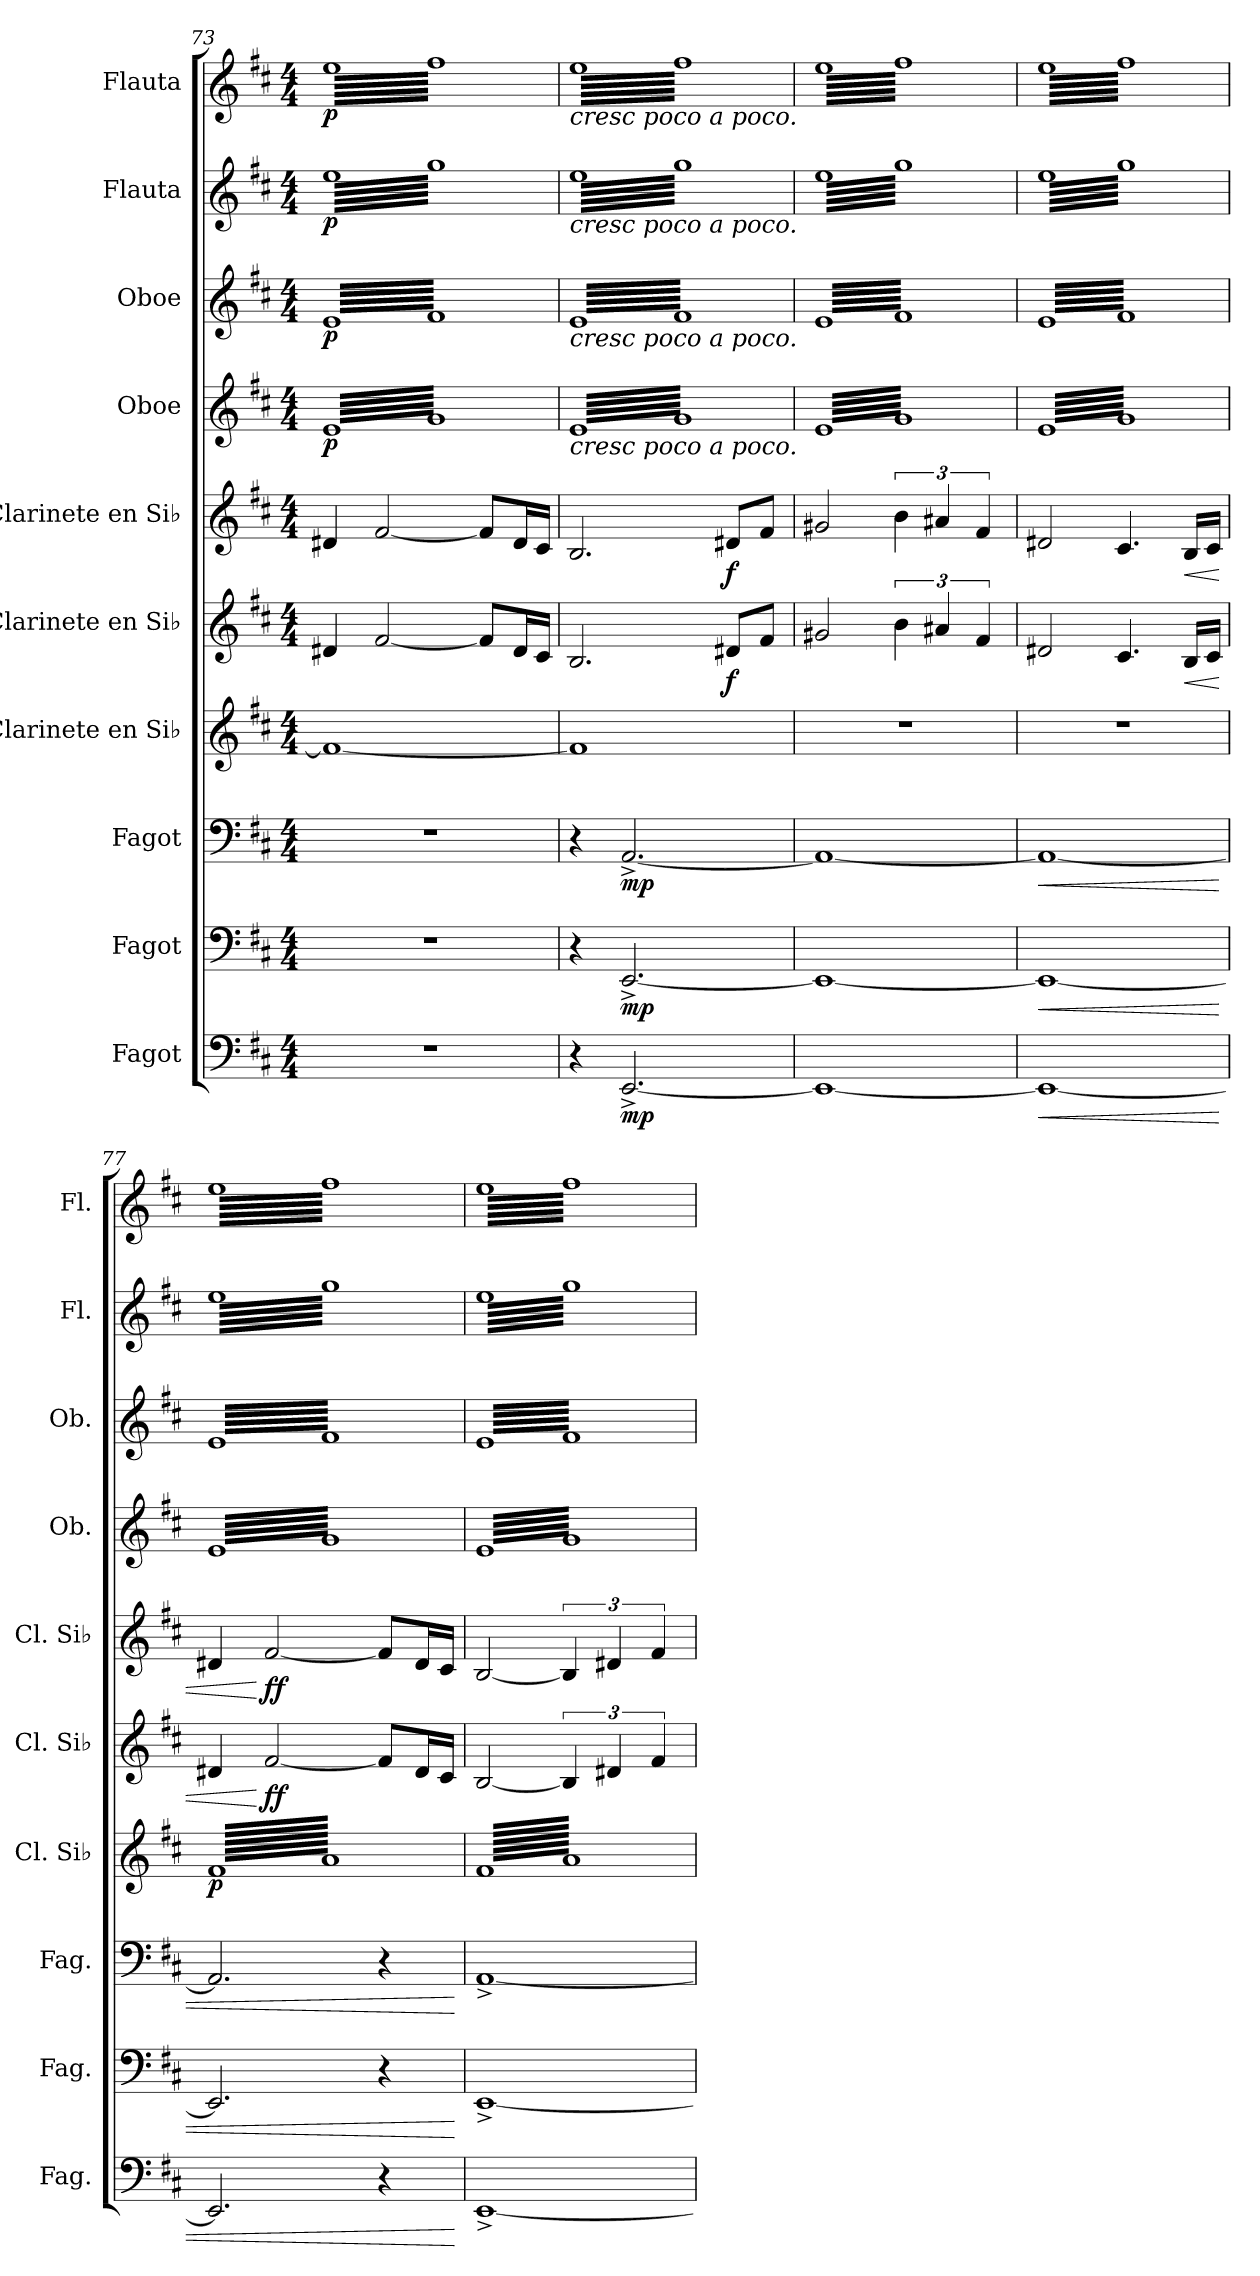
**kern	**dynam	**kern	**dynam	**kern	**dynam	**kern	**dynam	**kern	**dynam	**kern	**dynam	**kern	**dynam	**kern	**dynam	**kern	**dynam	**kern	**dynam
*part10	*part10	*part9	*part9	*part8	*part8	*part7	*part7	*part6	*part6	*part5	*part5	*part4	*part4	*part3	*part3	*part2	*part2	*part1	*part1
*staff10	*staff10	*staff9	*staff9	*staff8	*staff8	*staff7	*staff7	*staff6	*staff6	*staff5	*staff5	*staff4	*staff4	*staff3	*staff3	*staff2	*staff2	*staff1	*staff1
*I"Fagot	*	*I"Fagot	*	*I"Fagot	*	*I"Clarinete en Si♭	*	*I"Clarinete en Si♭	*	*I"Clarinete en Si♭	*	*I"Oboe	*	*I"Oboe	*	*I"Flauta	*	*I"Flauta	*
*I'Fag.	*	*I'Fag.	*	*I'Fag.	*	*I'Cl. Si♭	*	*I'Cl. Si♭	*	*I'Cl. Si♭	*	*I'Ob.	*	*I'Ob.	*	*I'Fl.	*	*I'Fl.	*
*clefF4	*	*clefF4	*	*clefF4	*	*clefG2	*	*clefG2	*	*clefG2	*	*clefG2	*	*clefG2	*	*clefG2	*	*clefG2	*
*	*	*	*	*	*	*ITrd1c2	*	*ITrd1c2	*	*ITrd1c2	*	*	*	*	*	*	*	*	*
*k[f#c#]	*	*k[f#c#]	*	*k[f#c#]	*	*k[]	*	*k[]	*	*k[]	*	*k[f#c#]	*	*k[f#c#]	*	*k[f#c#]	*	*k[f#c#]	*
*M4/4	*	*M4/4	*	*M4/4	*	*M4/4	*	*M4/4	*	*M4/4	*	*M4/4	*	*M4/4	*	*M4/4	*	*M4/4	*
=73	=73	=73	=73	=73	=73	=73	=73	=73	=73	=73	=73	=73	=73	=73	=73	=73	=73	=73	=73
!	!	!	!	!	!	!	!	!	!	!	!	!	!LO:DY:b	!	!LO:DY:b	!	!LO:DY:b	!	!LO:DY:b
*	*	*	*	*	*	*	*	*	*	*	*	*tremolo	*	*	*	*	*	*	*
*	*	*	*	*	*	*	*	*	*	*	*	*	*	*tremolo	*	*	*	*	*
*	*	*	*	*	*	*	*	*	*	*	*	*	*	*	*	*tremolo	*	*	*
*	*	*	*	*	*	*	*	*	*	*	*	*	*	*	*	*	*	*tremolo	*
1r	.	1r	.	1r	.	1e_	.	4c#X/	.	4c#X/	.	64eLLLL	p	64eLLLL	p	64eeLLLL	p	64eeLLLL	p
.	.	.	.	.	.	.	.	.	.	.	.	64g	.	64f#	.	64gg	.	64ff#	.
.	.	.	.	.	.	.	.	.	.	.	.	64e	.	64e	.	64ee	.	64ee	.
.	.	.	.	.	.	.	.	.	.	.	.	64g	.	64f#	.	64gg	.	64ff#	.
.	.	.	.	.	.	.	.	.	.	.	.	64e	.	64e	.	64ee	.	64ee	.
.	.	.	.	.	.	.	.	.	.	.	.	64g	.	64f#	.	64gg	.	64ff#	.
.	.	.	.	.	.	.	.	.	.	.	.	64e	.	64e	.	64ee	.	64ee	.
.	.	.	.	.	.	.	.	.	.	.	.	64g	.	64f#	.	64gg	.	64ff#	.
.	.	.	.	.	.	.	.	.	.	.	.	64e	.	64e	.	64ee	.	64ee	.
.	.	.	.	.	.	.	.	.	.	.	.	64g	.	64f#	.	64gg	.	64ff#	.
.	.	.	.	.	.	.	.	.	.	.	.	64e	.	64e	.	64ee	.	64ee	.
.	.	.	.	.	.	.	.	.	.	.	.	64g	.	64f#	.	64gg	.	64ff#	.
.	.	.	.	.	.	.	.	.	.	.	.	64e	.	64e	.	64ee	.	64ee	.
.	.	.	.	.	.	.	.	.	.	.	.	64g	.	64f#	.	64gg	.	64ff#	.
.	.	.	.	.	.	.	.	.	.	.	.	64e	.	64e	.	64ee	.	64ee	.
.	.	.	.	.	.	.	.	.	.	.	.	64g	.	64f#	.	64gg	.	64ff#	.
.	.	.	.	.	.	.	.	[2e/	.	[2e/	.	64e	.	64e	.	64ee	.	64ee	.
.	.	.	.	.	.	.	.	.	.	.	.	64g	.	64f#	.	64gg	.	64ff#	.
.	.	.	.	.	.	.	.	.	.	.	.	64e	.	64e	.	64ee	.	64ee	.
.	.	.	.	.	.	.	.	.	.	.	.	64g	.	64f#	.	64gg	.	64ff#	.
.	.	.	.	.	.	.	.	.	.	.	.	64e	.	64e	.	64ee	.	64ee	.
.	.	.	.	.	.	.	.	.	.	.	.	64g	.	64f#	.	64gg	.	64ff#	.
.	.	.	.	.	.	.	.	.	.	.	.	64e	.	64e	.	64ee	.	64ee	.
.	.	.	.	.	.	.	.	.	.	.	.	64g	.	64f#	.	64gg	.	64ff#	.
.	.	.	.	.	.	.	.	.	.	.	.	64e	.	64e	.	64ee	.	64ee	.
.	.	.	.	.	.	.	.	.	.	.	.	64g	.	64f#	.	64gg	.	64ff#	.
.	.	.	.	.	.	.	.	.	.	.	.	64e	.	64e	.	64ee	.	64ee	.
.	.	.	.	.	.	.	.	.	.	.	.	64g	.	64f#	.	64gg	.	64ff#	.
.	.	.	.	.	.	.	.	.	.	.	.	64e	.	64e	.	64ee	.	64ee	.
.	.	.	.	.	.	.	.	.	.	.	.	64g	.	64f#	.	64gg	.	64ff#	.
.	.	.	.	.	.	.	.	.	.	.	.	64e	.	64e	.	64ee	.	64ee	.
.	.	.	.	.	.	.	.	.	.	.	.	64g	.	64f#	.	64gg	.	64ff#	.
.	.	.	.	.	.	.	.	.	.	.	.	64e	.	64e	.	64ee	.	64ee	.
.	.	.	.	.	.	.	.	.	.	.	.	64g	.	64f#	.	64gg	.	64ff#	.
.	.	.	.	.	.	.	.	.	.	.	.	64e	.	64e	.	64ee	.	64ee	.
.	.	.	.	.	.	.	.	.	.	.	.	64g	.	64f#	.	64gg	.	64ff#	.
.	.	.	.	.	.	.	.	.	.	.	.	64e	.	64e	.	64ee	.	64ee	.
.	.	.	.	.	.	.	.	.	.	.	.	64g	.	64f#	.	64gg	.	64ff#	.
.	.	.	.	.	.	.	.	.	.	.	.	64e	.	64e	.	64ee	.	64ee	.
.	.	.	.	.	.	.	.	.	.	.	.	64g	.	64f#	.	64gg	.	64ff#	.
.	.	.	.	.	.	.	.	.	.	.	.	64e	.	64e	.	64ee	.	64ee	.
.	.	.	.	.	.	.	.	.	.	.	.	64g	.	64f#	.	64gg	.	64ff#	.
.	.	.	.	.	.	.	.	.	.	.	.	64e	.	64e	.	64ee	.	64ee	.
.	.	.	.	.	.	.	.	.	.	.	.	64g	.	64f#	.	64gg	.	64ff#	.
.	.	.	.	.	.	.	.	.	.	.	.	64e	.	64e	.	64ee	.	64ee	.
.	.	.	.	.	.	.	.	.	.	.	.	64g	.	64f#	.	64gg	.	64ff#	.
.	.	.	.	.	.	.	.	.	.	.	.	64e	.	64e	.	64ee	.	64ee	.
.	.	.	.	.	.	.	.	.	.	.	.	64g	.	64f#	.	64gg	.	64ff#	.
.	.	.	.	.	.	.	.	8e/L]	.	8e/L]	.	64e	.	64e	.	64ee	.	64ee	.
.	.	.	.	.	.	.	.	.	.	.	.	64g	.	64f#	.	64gg	.	64ff#	.
.	.	.	.	.	.	.	.	.	.	.	.	64e	.	64e	.	64ee	.	64ee	.
.	.	.	.	.	.	.	.	.	.	.	.	64g	.	64f#	.	64gg	.	64ff#	.
.	.	.	.	.	.	.	.	.	.	.	.	64e	.	64e	.	64ee	.	64ee	.
.	.	.	.	.	.	.	.	.	.	.	.	64g	.	64f#	.	64gg	.	64ff#	.
.	.	.	.	.	.	.	.	.	.	.	.	64e	.	64e	.	64ee	.	64ee	.
.	.	.	.	.	.	.	.	.	.	.	.	64g	.	64f#	.	64gg	.	64ff#	.
.	.	.	.	.	.	.	.	16c#/L	.	16c#/L	.	64e	.	64e	.	64ee	.	64ee	.
.	.	.	.	.	.	.	.	.	.	.	.	64g	.	64f#	.	64gg	.	64ff#	.
.	.	.	.	.	.	.	.	.	.	.	.	64e	.	64e	.	64ee	.	64ee	.
.	.	.	.	.	.	.	.	.	.	.	.	64g	.	64f#	.	64gg	.	64ff#	.
.	.	.	.	.	.	.	.	16B/JJ	.	16B/JJ	.	64e	.	64e	.	64ee	.	64ee	.
.	.	.	.	.	.	.	.	.	.	.	.	64g	.	64f#	.	64gg	.	64ff#	.
.	.	.	.	.	.	.	.	.	.	.	.	64e	.	64e	.	64ee	.	64ee	.
.	.	.	.	.	.	.	.	.	.	.	.	64gJJJJ	.	64f#JJJJ	.	64ggJJJJ	.	64ff#JJJJ	.
=74	=74	=74	=74	=74	=74	=74	=74	=74	=74	=74	=74	=74	=74	=74	=74	=74	=74	=74	=74
!	!	!	!	!	!	!	!	!	!	!	!	!	!	!	!	!	!	!LO:TX:b:i:t=cresc poco a poco.	!
!	!	!	!	!	!	!	!	!	!	!	!	!	!	!	!	!LO:TX:b:i:t=cresc poco a poco.	!	!	!
!	!	!	!	!	!	!	!	!	!	!	!	!	!	!LO:TX:b:i:t=cresc poco a poco.	!	!	!	!	!
!	!	!	!	!	!	!	!	!	!	!	!	!LO:TX:b:i:t=cresc poco a poco.	!	!	!	!	!	!	!
4r	.	4r	.	4r	.	1e]	.	2.A/	.	2.A/	.	64eLLLL	.	64eLLLL	.	64eeLLLL	.	64eeLLLL	.
.	.	.	.	.	.	.	.	.	.	.	.	64g	.	64f#	.	64gg	.	64ff#	.
.	.	.	.	.	.	.	.	.	.	.	.	64e	.	64e	.	64ee	.	64ee	.
.	.	.	.	.	.	.	.	.	.	.	.	64g	.	64f#	.	64gg	.	64ff#	.
.	.	.	.	.	.	.	.	.	.	.	.	64e	.	64e	.	64ee	.	64ee	.
.	.	.	.	.	.	.	.	.	.	.	.	64g	.	64f#	.	64gg	.	64ff#	.
.	.	.	.	.	.	.	.	.	.	.	.	64e	.	64e	.	64ee	.	64ee	.
.	.	.	.	.	.	.	.	.	.	.	.	64g	.	64f#	.	64gg	.	64ff#	.
.	.	.	.	.	.	.	.	.	.	.	.	64e	.	64e	.	64ee	.	64ee	.
.	.	.	.	.	.	.	.	.	.	.	.	64g	.	64f#	.	64gg	.	64ff#	.
.	.	.	.	.	.	.	.	.	.	.	.	64e	.	64e	.	64ee	.	64ee	.
.	.	.	.	.	.	.	.	.	.	.	.	64g	.	64f#	.	64gg	.	64ff#	.
.	.	.	.	.	.	.	.	.	.	.	.	64e	.	64e	.	64ee	.	64ee	.
.	.	.	.	.	.	.	.	.	.	.	.	64g	.	64f#	.	64gg	.	64ff#	.
.	.	.	.	.	.	.	.	.	.	.	.	64e	.	64e	.	64ee	.	64ee	.
.	.	.	.	.	.	.	.	.	.	.	.	64g	.	64f#	.	64gg	.	64ff#	.
!	!LO:DY:b	!	!LO:DY:b	!	!LO:DY:b	!	!	!	!	!	!	!	!	!	!	!	!	!	!
[2.EE^/	mp	[2.EE^/	mp	[2.AA^/	mp	.	.	.	.	.	.	64e	.	64e	.	64ee	.	64ee	.
.	.	.	.	.	.	.	.	.	.	.	.	64g	.	64f#	.	64gg	.	64ff#	.
.	.	.	.	.	.	.	.	.	.	.	.	64e	.	64e	.	64ee	.	64ee	.
.	.	.	.	.	.	.	.	.	.	.	.	64g	.	64f#	.	64gg	.	64ff#	.
.	.	.	.	.	.	.	.	.	.	.	.	64e	.	64e	.	64ee	.	64ee	.
.	.	.	.	.	.	.	.	.	.	.	.	64g	.	64f#	.	64gg	.	64ff#	.
.	.	.	.	.	.	.	.	.	.	.	.	64e	.	64e	.	64ee	.	64ee	.
.	.	.	.	.	.	.	.	.	.	.	.	64g	.	64f#	.	64gg	.	64ff#	.
.	.	.	.	.	.	.	.	.	.	.	.	64e	.	64e	.	64ee	.	64ee	.
.	.	.	.	.	.	.	.	.	.	.	.	64g	.	64f#	.	64gg	.	64ff#	.
.	.	.	.	.	.	.	.	.	.	.	.	64e	.	64e	.	64ee	.	64ee	.
.	.	.	.	.	.	.	.	.	.	.	.	64g	.	64f#	.	64gg	.	64ff#	.
.	.	.	.	.	.	.	.	.	.	.	.	64e	.	64e	.	64ee	.	64ee	.
.	.	.	.	.	.	.	.	.	.	.	.	64g	.	64f#	.	64gg	.	64ff#	.
.	.	.	.	.	.	.	.	.	.	.	.	64e	.	64e	.	64ee	.	64ee	.
.	.	.	.	.	.	.	.	.	.	.	.	64g	.	64f#	.	64gg	.	64ff#	.
.	.	.	.	.	.	.	.	.	.	.	.	64e	.	64e	.	64ee	.	64ee	.
.	.	.	.	.	.	.	.	.	.	.	.	64g	.	64f#	.	64gg	.	64ff#	.
.	.	.	.	.	.	.	.	.	.	.	.	64e	.	64e	.	64ee	.	64ee	.
.	.	.	.	.	.	.	.	.	.	.	.	64g	.	64f#	.	64gg	.	64ff#	.
.	.	.	.	.	.	.	.	.	.	.	.	64e	.	64e	.	64ee	.	64ee	.
.	.	.	.	.	.	.	.	.	.	.	.	64g	.	64f#	.	64gg	.	64ff#	.
.	.	.	.	.	.	.	.	.	.	.	.	64e	.	64e	.	64ee	.	64ee	.
.	.	.	.	.	.	.	.	.	.	.	.	64g	.	64f#	.	64gg	.	64ff#	.
.	.	.	.	.	.	.	.	.	.	.	.	64e	.	64e	.	64ee	.	64ee	.
.	.	.	.	.	.	.	.	.	.	.	.	64g	.	64f#	.	64gg	.	64ff#	.
.	.	.	.	.	.	.	.	.	.	.	.	64e	.	64e	.	64ee	.	64ee	.
.	.	.	.	.	.	.	.	.	.	.	.	64g	.	64f#	.	64gg	.	64ff#	.
.	.	.	.	.	.	.	.	.	.	.	.	64e	.	64e	.	64ee	.	64ee	.
.	.	.	.	.	.	.	.	.	.	.	.	64g	.	64f#	.	64gg	.	64ff#	.
.	.	.	.	.	.	.	.	.	.	.	.	64e	.	64e	.	64ee	.	64ee	.
.	.	.	.	.	.	.	.	.	.	.	.	64g	.	64f#	.	64gg	.	64ff#	.
!	!	!	!	!	!	!	!	!	!LO:DY:b	!	!LO:DY:b	!	!	!	!	!	!	!	!
.	.	.	.	.	.	.	.	8c#X/L	f	8c#X/L	f	64e	.	64e	.	64ee	.	64ee	.
.	.	.	.	.	.	.	.	.	.	.	.	64g	.	64f#	.	64gg	.	64ff#	.
.	.	.	.	.	.	.	.	.	.	.	.	64e	.	64e	.	64ee	.	64ee	.
.	.	.	.	.	.	.	.	.	.	.	.	64g	.	64f#	.	64gg	.	64ff#	.
.	.	.	.	.	.	.	.	.	.	.	.	64e	.	64e	.	64ee	.	64ee	.
.	.	.	.	.	.	.	.	.	.	.	.	64g	.	64f#	.	64gg	.	64ff#	.
.	.	.	.	.	.	.	.	.	.	.	.	64e	.	64e	.	64ee	.	64ee	.
.	.	.	.	.	.	.	.	.	.	.	.	64g	.	64f#	.	64gg	.	64ff#	.
.	.	.	.	.	.	.	.	8e/J	.	8e/J	.	64e	.	64e	.	64ee	.	64ee	.
.	.	.	.	.	.	.	.	.	.	.	.	64g	.	64f#	.	64gg	.	64ff#	.
.	.	.	.	.	.	.	.	.	.	.	.	64e	.	64e	.	64ee	.	64ee	.
.	.	.	.	.	.	.	.	.	.	.	.	64g	.	64f#	.	64gg	.	64ff#	.
.	.	.	.	.	.	.	.	.	.	.	.	64e	.	64e	.	64ee	.	64ee	.
.	.	.	.	.	.	.	.	.	.	.	.	64g	.	64f#	.	64gg	.	64ff#	.
.	.	.	.	.	.	.	.	.	.	.	.	64e	.	64e	.	64ee	.	64ee	.
.	.	.	.	.	.	.	.	.	.	.	.	64gJJJJ	.	64f#JJJJ	.	64ggJJJJ	.	64ff#JJJJ	.
!!LO:PB:g=z
=75	=75	=75	=75	=75	=75	=75	=75	=75	=75	=75	=75	=75	=75	=75	=75	=75	=75	=75	=75
1EE_	.	1EE_	.	1AA_	.	1r	.	2f#X/	.	2f#X/	.	64eLLLL	.	64eLLLL	.	64eeLLLL	.	64eeLLLL	.
.	.	.	.	.	.	.	.	.	.	.	.	64g	.	64f#	.	64gg	.	64ff#	.
.	.	.	.	.	.	.	.	.	.	.	.	64e	.	64e	.	64ee	.	64ee	.
.	.	.	.	.	.	.	.	.	.	.	.	64g	.	64f#	.	64gg	.	64ff#	.
.	.	.	.	.	.	.	.	.	.	.	.	64e	.	64e	.	64ee	.	64ee	.
.	.	.	.	.	.	.	.	.	.	.	.	64g	.	64f#	.	64gg	.	64ff#	.
.	.	.	.	.	.	.	.	.	.	.	.	64e	.	64e	.	64ee	.	64ee	.
.	.	.	.	.	.	.	.	.	.	.	.	64g	.	64f#	.	64gg	.	64ff#	.
.	.	.	.	.	.	.	.	.	.	.	.	64e	.	64e	.	64ee	.	64ee	.
.	.	.	.	.	.	.	.	.	.	.	.	64g	.	64f#	.	64gg	.	64ff#	.
.	.	.	.	.	.	.	.	.	.	.	.	64e	.	64e	.	64ee	.	64ee	.
.	.	.	.	.	.	.	.	.	.	.	.	64g	.	64f#	.	64gg	.	64ff#	.
.	.	.	.	.	.	.	.	.	.	.	.	64e	.	64e	.	64ee	.	64ee	.
.	.	.	.	.	.	.	.	.	.	.	.	64g	.	64f#	.	64gg	.	64ff#	.
.	.	.	.	.	.	.	.	.	.	.	.	64e	.	64e	.	64ee	.	64ee	.
.	.	.	.	.	.	.	.	.	.	.	.	64g	.	64f#	.	64gg	.	64ff#	.
.	.	.	.	.	.	.	.	.	.	.	.	64e	.	64e	.	64ee	.	64ee	.
.	.	.	.	.	.	.	.	.	.	.	.	64g	.	64f#	.	64gg	.	64ff#	.
.	.	.	.	.	.	.	.	.	.	.	.	64e	.	64e	.	64ee	.	64ee	.
.	.	.	.	.	.	.	.	.	.	.	.	64g	.	64f#	.	64gg	.	64ff#	.
.	.	.	.	.	.	.	.	.	.	.	.	64e	.	64e	.	64ee	.	64ee	.
.	.	.	.	.	.	.	.	.	.	.	.	64g	.	64f#	.	64gg	.	64ff#	.
.	.	.	.	.	.	.	.	.	.	.	.	64e	.	64e	.	64ee	.	64ee	.
.	.	.	.	.	.	.	.	.	.	.	.	64g	.	64f#	.	64gg	.	64ff#	.
.	.	.	.	.	.	.	.	.	.	.	.	64e	.	64e	.	64ee	.	64ee	.
.	.	.	.	.	.	.	.	.	.	.	.	64g	.	64f#	.	64gg	.	64ff#	.
.	.	.	.	.	.	.	.	.	.	.	.	64e	.	64e	.	64ee	.	64ee	.
.	.	.	.	.	.	.	.	.	.	.	.	64g	.	64f#	.	64gg	.	64ff#	.
.	.	.	.	.	.	.	.	.	.	.	.	64e	.	64e	.	64ee	.	64ee	.
.	.	.	.	.	.	.	.	.	.	.	.	64g	.	64f#	.	64gg	.	64ff#	.
.	.	.	.	.	.	.	.	.	.	.	.	64e	.	64e	.	64ee	.	64ee	.
.	.	.	.	.	.	.	.	.	.	.	.	64g	.	64f#	.	64gg	.	64ff#	.
.	.	.	.	.	.	.	.	6a\	.	6a\	.	64e	.	64e	.	64ee	.	64ee	.
.	.	.	.	.	.	.	.	.	.	.	.	64g	.	64f#	.	64gg	.	64ff#	.
.	.	.	.	.	.	.	.	.	.	.	.	64e	.	64e	.	64ee	.	64ee	.
.	.	.	.	.	.	.	.	.	.	.	.	64g	.	64f#	.	64gg	.	64ff#	.
.	.	.	.	.	.	.	.	.	.	.	.	64e	.	64e	.	64ee	.	64ee	.
.	.	.	.	.	.	.	.	.	.	.	.	64g	.	64f#	.	64gg	.	64ff#	.
.	.	.	.	.	.	.	.	.	.	.	.	64e	.	64e	.	64ee	.	64ee	.
.	.	.	.	.	.	.	.	.	.	.	.	64g	.	64f#	.	64gg	.	64ff#	.
.	.	.	.	.	.	.	.	.	.	.	.	64e	.	64e	.	64ee	.	64ee	.
.	.	.	.	.	.	.	.	.	.	.	.	64g	.	64f#	.	64gg	.	64ff#	.
.	.	.	.	.	.	.	.	.	.	.	.	64e	.	64e	.	64ee	.	64ee	.
.	.	.	.	.	.	.	.	6g#X/	.	6g#X/	.	.	.	.	.	.	.	.	.
.	.	.	.	.	.	.	.	.	.	.	.	64g	.	64f#	.	64gg	.	64ff#	.
.	.	.	.	.	.	.	.	.	.	.	.	64e	.	64e	.	64ee	.	64ee	.
.	.	.	.	.	.	.	.	.	.	.	.	64g	.	64f#	.	64gg	.	64ff#	.
.	.	.	.	.	.	.	.	.	.	.	.	64e	.	64e	.	64ee	.	64ee	.
.	.	.	.	.	.	.	.	.	.	.	.	64g	.	64f#	.	64gg	.	64ff#	.
.	.	.	.	.	.	.	.	.	.	.	.	64e	.	64e	.	64ee	.	64ee	.
.	.	.	.	.	.	.	.	.	.	.	.	64g	.	64f#	.	64gg	.	64ff#	.
.	.	.	.	.	.	.	.	.	.	.	.	64e	.	64e	.	64ee	.	64ee	.
.	.	.	.	.	.	.	.	.	.	.	.	64g	.	64f#	.	64gg	.	64ff#	.
.	.	.	.	.	.	.	.	.	.	.	.	64e	.	64e	.	64ee	.	64ee	.
.	.	.	.	.	.	.	.	.	.	.	.	64g	.	64f#	.	64gg	.	64ff#	.
.	.	.	.	.	.	.	.	6e/	.	6e/	.	.	.	.	.	.	.	.	.
.	.	.	.	.	.	.	.	.	.	.	.	64e	.	64e	.	64ee	.	64ee	.
.	.	.	.	.	.	.	.	.	.	.	.	64g	.	64f#	.	64gg	.	64ff#	.
.	.	.	.	.	.	.	.	.	.	.	.	64e	.	64e	.	64ee	.	64ee	.
.	.	.	.	.	.	.	.	.	.	.	.	64g	.	64f#	.	64gg	.	64ff#	.
.	.	.	.	.	.	.	.	.	.	.	.	64e	.	64e	.	64ee	.	64ee	.
.	.	.	.	.	.	.	.	.	.	.	.	64g	.	64f#	.	64gg	.	64ff#	.
.	.	.	.	.	.	.	.	.	.	.	.	64e	.	64e	.	64ee	.	64ee	.
.	.	.	.	.	.	.	.	.	.	.	.	64g	.	64f#	.	64gg	.	64ff#	.
.	.	.	.	.	.	.	.	.	.	.	.	64e	.	64e	.	64ee	.	64ee	.
.	.	.	.	.	.	.	.	.	.	.	.	64gJJJJ	.	64f#JJJJ	.	64ggJJJJ	.	64ff#JJJJ	.
=76	=76	=76	=76	=76	=76	=76	=76	=76	=76	=76	=76	=76	=76	=76	=76	=76	=76	=76	=76
!	!LO:HP:b	!	!LO:HP:b	!	!LO:HP:b	!	!	!	!	!	!	!	!	!	!	!	!	!	!
1EE_	<	1EE_	<	1AA_	<	1r	.	2c#X/	.	2c#X/	.	64eLLLL	.	64eLLLL	.	64eeLLLL	.	64eeLLLL	.
.	.	.	.	.	.	.	.	.	.	.	.	64g	.	64f#	.	64gg	.	64ff#	.
.	.	.	.	.	.	.	.	.	.	.	.	64e	.	64e	.	64ee	.	64ee	.
.	.	.	.	.	.	.	.	.	.	.	.	64g	.	64f#	.	64gg	.	64ff#	.
.	.	.	.	.	.	.	.	.	.	.	.	64e	.	64e	.	64ee	.	64ee	.
.	.	.	.	.	.	.	.	.	.	.	.	64g	.	64f#	.	64gg	.	64ff#	.
.	.	.	.	.	.	.	.	.	.	.	.	64e	.	64e	.	64ee	.	64ee	.
.	.	.	.	.	.	.	.	.	.	.	.	64g	.	64f#	.	64gg	.	64ff#	.
.	.	.	.	.	.	.	.	.	.	.	.	64e	.	64e	.	64ee	.	64ee	.
.	.	.	.	.	.	.	.	.	.	.	.	64g	.	64f#	.	64gg	.	64ff#	.
.	.	.	.	.	.	.	.	.	.	.	.	64e	.	64e	.	64ee	.	64ee	.
.	.	.	.	.	.	.	.	.	.	.	.	64g	.	64f#	.	64gg	.	64ff#	.
.	.	.	.	.	.	.	.	.	.	.	.	64e	.	64e	.	64ee	.	64ee	.
.	.	.	.	.	.	.	.	.	.	.	.	64g	.	64f#	.	64gg	.	64ff#	.
.	.	.	.	.	.	.	.	.	.	.	.	64e	.	64e	.	64ee	.	64ee	.
.	.	.	.	.	.	.	.	.	.	.	.	64g	.	64f#	.	64gg	.	64ff#	.
.	.	.	.	.	.	.	.	.	.	.	.	64e	.	64e	.	64ee	.	64ee	.
.	.	.	.	.	.	.	.	.	.	.	.	64g	.	64f#	.	64gg	.	64ff#	.
.	.	.	.	.	.	.	.	.	.	.	.	64e	.	64e	.	64ee	.	64ee	.
.	.	.	.	.	.	.	.	.	.	.	.	64g	.	64f#	.	64gg	.	64ff#	.
.	.	.	.	.	.	.	.	.	.	.	.	64e	.	64e	.	64ee	.	64ee	.
.	.	.	.	.	.	.	.	.	.	.	.	64g	.	64f#	.	64gg	.	64ff#	.
.	.	.	.	.	.	.	.	.	.	.	.	64e	.	64e	.	64ee	.	64ee	.
.	.	.	.	.	.	.	.	.	.	.	.	64g	.	64f#	.	64gg	.	64ff#	.
.	.	.	.	.	.	.	.	.	.	.	.	64e	.	64e	.	64ee	.	64ee	.
.	.	.	.	.	.	.	.	.	.	.	.	64g	.	64f#	.	64gg	.	64ff#	.
.	.	.	.	.	.	.	.	.	.	.	.	64e	.	64e	.	64ee	.	64ee	.
.	.	.	.	.	.	.	.	.	.	.	.	64g	.	64f#	.	64gg	.	64ff#	.
.	.	.	.	.	.	.	.	.	.	.	.	64e	.	64e	.	64ee	.	64ee	.
.	.	.	.	.	.	.	.	.	.	.	.	64g	.	64f#	.	64gg	.	64ff#	.
.	.	.	.	.	.	.	.	.	.	.	.	64e	.	64e	.	64ee	.	64ee	.
.	.	.	.	.	.	.	.	.	.	.	.	64g	.	64f#	.	64gg	.	64ff#	.
.	.	.	.	.	.	.	.	4.B/	.	4.B/	.	64e	.	64e	.	64ee	.	64ee	.
.	.	.	.	.	.	.	.	.	.	.	.	64g	.	64f#	.	64gg	.	64ff#	.
.	.	.	.	.	.	.	.	.	.	.	.	64e	.	64e	.	64ee	.	64ee	.
.	.	.	.	.	.	.	.	.	.	.	.	64g	.	64f#	.	64gg	.	64ff#	.
.	.	.	.	.	.	.	.	.	.	.	.	64e	.	64e	.	64ee	.	64ee	.
.	.	.	.	.	.	.	.	.	.	.	.	64g	.	64f#	.	64gg	.	64ff#	.
.	.	.	.	.	.	.	.	.	.	.	.	64e	.	64e	.	64ee	.	64ee	.
.	.	.	.	.	.	.	.	.	.	.	.	64g	.	64f#	.	64gg	.	64ff#	.
.	.	.	.	.	.	.	.	.	.	.	.	64e	.	64e	.	64ee	.	64ee	.
.	.	.	.	.	.	.	.	.	.	.	.	64g	.	64f#	.	64gg	.	64ff#	.
.	.	.	.	.	.	.	.	.	.	.	.	64e	.	64e	.	64ee	.	64ee	.
.	.	.	.	.	.	.	.	.	.	.	.	64g	.	64f#	.	64gg	.	64ff#	.
.	.	.	.	.	.	.	.	.	.	.	.	64e	.	64e	.	64ee	.	64ee	.
.	.	.	.	.	.	.	.	.	.	.	.	64g	.	64f#	.	64gg	.	64ff#	.
.	.	.	.	.	.	.	.	.	.	.	.	64e	.	64e	.	64ee	.	64ee	.
.	.	.	.	.	.	.	.	.	.	.	.	64g	.	64f#	.	64gg	.	64ff#	.
.	.	.	.	.	.	.	.	.	.	.	.	64e	.	64e	.	64ee	.	64ee	.
.	.	.	.	.	.	.	.	.	.	.	.	64g	.	64f#	.	64gg	.	64ff#	.
.	.	.	.	.	.	.	.	.	.	.	.	64e	.	64e	.	64ee	.	64ee	.
.	.	.	.	.	.	.	.	.	.	.	.	64g	.	64f#	.	64gg	.	64ff#	.
.	.	.	.	.	.	.	.	.	.	.	.	64e	.	64e	.	64ee	.	64ee	.
.	.	.	.	.	.	.	.	.	.	.	.	64g	.	64f#	.	64gg	.	64ff#	.
.	.	.	.	.	.	.	.	.	.	.	.	64e	.	64e	.	64ee	.	64ee	.
.	.	.	.	.	.	.	.	.	.	.	.	64g	.	64f#	.	64gg	.	64ff#	.
!	!	!	!	!	!	!	!	!	!LO:HP:b	!	!LO:HP:b	!	!	!	!	!	!	!	!
.	.	.	.	.	.	.	.	16A/LL	<	16A/LL	<	64e	.	64e	.	64ee	.	64ee	.
.	.	.	.	.	.	.	.	.	.	.	.	64g	.	64f#	.	64gg	.	64ff#	.
.	.	.	.	.	.	.	.	.	.	.	.	64e	.	64e	.	64ee	.	64ee	.
.	.	.	.	.	.	.	.	.	.	.	.	64g	.	64f#	.	64gg	.	64ff#	.
.	.	.	.	.	.	.	.	16B/JJ	.	16B/JJ	.	64e	.	64e	.	64ee	.	64ee	.
.	.	.	.	.	.	.	.	.	.	.	.	64g	.	64f#	.	64gg	.	64ff#	.
.	.	.	.	.	.	.	.	.	.	.	.	64e	.	64e	.	64ee	.	64ee	.
.	.	.	.	.	.	.	.	.	.	.	.	64gJJJJ	.	64f#JJJJ	.	64ggJJJJ	.	64ff#JJJJ	.
=77	=77	=77	=77	=77	=77	=77	=77	=77	=77	=77	=77	=77	=77	=77	=77	=77	=77	=77	=77
!	!	!	!	!	!	!	!LO:DY:b	!	!	!	!	!	!	!	!	!	!	!	!
*	*	*	*	*	*	*tremolo	*	*	*	*	*	*	*	*	*	*	*	*	*
2.EE/]	.	2.EE/]	.	2.AA/]	.	128eLLLLL	p	4c#X/	.	4c#X/	.	64eLLLL	.	64eLLLL	.	64eeLLLL	.	64eeLLLL	.
.	.	.	.	.	.	128g	.	.	.	.	.	.	.	.	.	.	.	.	.
.	.	.	.	.	.	128e	.	.	.	.	.	64g	.	64f#	.	64gg	.	64ff#	.
.	.	.	.	.	.	128g	.	.	.	.	.	.	.	.	.	.	.	.	.
.	.	.	.	.	.	128e	.	.	.	.	.	64e	.	64e	.	64ee	.	64ee	.
.	.	.	.	.	.	128g	.	.	.	.	.	.	.	.	.	.	.	.	.
.	.	.	.	.	.	128e	.	.	.	.	.	64g	.	64f#	.	64gg	.	64ff#	.
.	.	.	.	.	.	128g	.	.	.	.	.	.	.	.	.	.	.	.	.
.	.	.	.	.	.	128e	.	.	.	.	.	64e	.	64e	.	64ee	.	64ee	.
.	.	.	.	.	.	128g	.	.	.	.	.	.	.	.	.	.	.	.	.
.	.	.	.	.	.	128e	.	.	.	.	.	64g	.	64f#	.	64gg	.	64ff#	.
.	.	.	.	.	.	128g	.	.	.	.	.	.	.	.	.	.	.	.	.
.	.	.	.	.	.	128e	.	.	.	.	.	64e	.	64e	.	64ee	.	64ee	.
.	.	.	.	.	.	128g	.	.	.	.	.	.	.	.	.	.	.	.	.
.	.	.	.	.	.	128e	.	.	.	.	.	64g	.	64f#	.	64gg	.	64ff#	.
.	.	.	.	.	.	128g	.	.	.	.	.	.	.	.	.	.	.	.	.
.	.	.	.	.	.	128e	.	.	.	.	.	64e	.	64e	.	64ee	.	64ee	.
.	.	.	.	.	.	128g	.	.	.	.	.	.	.	.	.	.	.	.	.
.	.	.	.	.	.	128e	.	.	.	.	.	64g	.	64f#	.	64gg	.	64ff#	.
.	.	.	.	.	.	128g	.	.	.	.	.	.	.	.	.	.	.	.	.
.	.	.	.	.	.	128e	.	.	.	.	.	64e	.	64e	.	64ee	.	64ee	.
.	.	.	.	.	.	128g	.	.	.	.	.	.	.	.	.	.	.	.	.
.	.	.	.	.	.	128e	.	.	.	.	.	64g	.	64f#	.	64gg	.	64ff#	.
.	.	.	.	.	.	128g	.	.	.	.	.	.	.	.	.	.	.	.	.
.	.	.	.	.	.	128e	.	.	.	.	.	64e	.	64e	.	64ee	.	64ee	.
.	.	.	.	.	.	128g	.	.	.	.	.	.	.	.	.	.	.	.	.
.	.	.	.	.	.	128e	.	.	.	.	.	64g	.	64f#	.	64gg	.	64ff#	.
.	.	.	.	.	.	128g	.	.	.	.	.	.	.	.	.	.	.	.	.
.	.	.	.	.	.	128e	.	.	.	.	.	64e	.	64e	.	64ee	.	64ee	.
.	.	.	.	.	.	128g	.	.	.	.	.	.	.	.	.	.	.	.	.
.	.	.	.	.	.	128e	.	.	.	.	.	64g	.	64f#	.	64gg	.	64ff#	.
.	.	.	.	.	.	128g	.	.	.	.	.	.	.	.	.	.	.	.	.
!	!	!	!	!	!	!	!	!	!LO:DY:n=1:b	!	!LO:DY:n=1:b	!	!	!	!	!	!	!	!
.	.	.	.	.	.	128e	.	[2e/	[ ff	[2e/	[ ff	64e	.	64e	.	64ee	.	64ee	.
.	.	.	.	.	.	128g	.	.	.	.	.	.	.	.	.	.	.	.	.
.	.	.	.	.	.	128e	.	.	.	.	.	64g	.	64f#	.	64gg	.	64ff#	.
.	.	.	.	.	.	128g	.	.	.	.	.	.	.	.	.	.	.	.	.
.	.	.	.	.	.	128e	.	.	.	.	.	64e	.	64e	.	64ee	.	64ee	.
.	.	.	.	.	.	128g	.	.	.	.	.	.	.	.	.	.	.	.	.
.	.	.	.	.	.	128e	.	.	.	.	.	64g	.	64f#	.	64gg	.	64ff#	.
.	.	.	.	.	.	128g	.	.	.	.	.	.	.	.	.	.	.	.	.
.	.	.	.	.	.	128e	.	.	.	.	.	64e	.	64e	.	64ee	.	64ee	.
.	.	.	.	.	.	128g	.	.	.	.	.	.	.	.	.	.	.	.	.
.	.	.	.	.	.	128e	.	.	.	.	.	64g	.	64f#	.	64gg	.	64ff#	.
.	.	.	.	.	.	128g	.	.	.	.	.	.	.	.	.	.	.	.	.
.	.	.	.	.	.	128e	.	.	.	.	.	64e	.	64e	.	64ee	.	64ee	.
.	.	.	.	.	.	128g	.	.	.	.	.	.	.	.	.	.	.	.	.
.	.	.	.	.	.	128e	.	.	.	.	.	64g	.	64f#	.	64gg	.	64ff#	.
.	.	.	.	.	.	128g	.	.	.	.	.	.	.	.	.	.	.	.	.
.	.	.	.	.	.	128e	.	.	.	.	.	64e	.	64e	.	64ee	.	64ee	.
.	.	.	.	.	.	128g	.	.	.	.	.	.	.	.	.	.	.	.	.
.	.	.	.	.	.	128e	.	.	.	.	.	64g	.	64f#	.	64gg	.	64ff#	.
.	.	.	.	.	.	128g	.	.	.	.	.	.	.	.	.	.	.	.	.
.	.	.	.	.	.	128e	.	.	.	.	.	64e	.	64e	.	64ee	.	64ee	.
.	.	.	.	.	.	128g	.	.	.	.	.	.	.	.	.	.	.	.	.
.	.	.	.	.	.	128e	.	.	.	.	.	64g	.	64f#	.	64gg	.	64ff#	.
.	.	.	.	.	.	128g	.	.	.	.	.	.	.	.	.	.	.	.	.
.	.	.	.	.	.	128e	.	.	.	.	.	64e	.	64e	.	64ee	.	64ee	.
.	.	.	.	.	.	128g	.	.	.	.	.	.	.	.	.	.	.	.	.
.	.	.	.	.	.	128e	.	.	.	.	.	64g	.	64f#	.	64gg	.	64ff#	.
.	.	.	.	.	.	128g	.	.	.	.	.	.	.	.	.	.	.	.	.
.	.	.	.	.	.	128e	.	.	.	.	.	64e	.	64e	.	64ee	.	64ee	.
.	.	.	.	.	.	128g	.	.	.	.	.	.	.	.	.	.	.	.	.
.	.	.	.	.	.	128e	.	.	.	.	.	64g	.	64f#	.	64gg	.	64ff#	.
.	.	.	.	.	.	128g	.	.	.	.	.	.	.	.	.	.	.	.	.
.	.	.	.	.	.	128e	.	.	.	.	.	64e	.	64e	.	64ee	.	64ee	.
.	.	.	.	.	.	128g	.	.	.	.	.	.	.	.	.	.	.	.	.
.	.	.	.	.	.	128e	.	.	.	.	.	64g	.	64f#	.	64gg	.	64ff#	.
.	.	.	.	.	.	128g	.	.	.	.	.	.	.	.	.	.	.	.	.
.	.	.	.	.	.	128e	.	.	.	.	.	64e	.	64e	.	64ee	.	64ee	.
.	.	.	.	.	.	128g	.	.	.	.	.	.	.	.	.	.	.	.	.
.	.	.	.	.	.	128e	.	.	.	.	.	64g	.	64f#	.	64gg	.	64ff#	.
.	.	.	.	.	.	128g	.	.	.	.	.	.	.	.	.	.	.	.	.
.	.	.	.	.	.	128e	.	.	.	.	.	64e	.	64e	.	64ee	.	64ee	.
.	.	.	.	.	.	128g	.	.	.	.	.	.	.	.	.	.	.	.	.
.	.	.	.	.	.	128e	.	.	.	.	.	64g	.	64f#	.	64gg	.	64ff#	.
.	.	.	.	.	.	128g	.	.	.	.	.	.	.	.	.	.	.	.	.
.	.	.	.	.	.	128e	.	.	.	.	.	64e	.	64e	.	64ee	.	64ee	.
.	.	.	.	.	.	128g	.	.	.	.	.	.	.	.	.	.	.	.	.
.	.	.	.	.	.	128e	.	.	.	.	.	64g	.	64f#	.	64gg	.	64ff#	.
.	.	.	.	.	.	128g	.	.	.	.	.	.	.	.	.	.	.	.	.
.	.	.	.	.	.	128e	.	.	.	.	.	64e	.	64e	.	64ee	.	64ee	.
.	.	.	.	.	.	128g	.	.	.	.	.	.	.	.	.	.	.	.	.
.	.	.	.	.	.	128e	.	.	.	.	.	64g	.	64f#	.	64gg	.	64ff#	.
.	.	.	.	.	.	128g	.	.	.	.	.	.	.	.	.	.	.	.	.
.	.	.	.	.	.	128e	.	.	.	.	.	64e	.	64e	.	64ee	.	64ee	.
.	.	.	.	.	.	128g	.	.	.	.	.	.	.	.	.	.	.	.	.
.	.	.	.	.	.	128e	.	.	.	.	.	64g	.	64f#	.	64gg	.	64ff#	.
.	.	.	.	.	.	128g	.	.	.	.	.	.	.	.	.	.	.	.	.
.	.	.	.	.	.	128e	.	.	.	.	.	64e	.	64e	.	64ee	.	64ee	.
.	.	.	.	.	.	128g	.	.	.	.	.	.	.	.	.	.	.	.	.
.	.	.	.	.	.	128e	.	.	.	.	.	64g	.	64f#	.	64gg	.	64ff#	.
.	.	.	.	.	.	128g	.	.	.	.	.	.	.	.	.	.	.	.	.
.	.	.	.	.	.	128e	.	.	.	.	.	64e	.	64e	.	64ee	.	64ee	.
.	.	.	.	.	.	128g	.	.	.	.	.	.	.	.	.	.	.	.	.
.	.	.	.	.	.	128e	.	.	.	.	.	64g	.	64f#	.	64gg	.	64ff#	.
.	.	.	.	.	.	128g	.	.	.	.	.	.	.	.	.	.	.	.	.
4r	.	4r	.	4r	.	128e	.	8e/L]	.	8e/L]	.	64e	.	64e	.	64ee	.	64ee	.
.	.	.	.	.	.	128g	.	.	.	.	.	.	.	.	.	.	.	.	.
.	.	.	.	.	.	128e	.	.	.	.	.	64g	.	64f#	.	64gg	.	64ff#	.
.	.	.	.	.	.	128g	.	.	.	.	.	.	.	.	.	.	.	.	.
.	.	.	.	.	.	128e	.	.	.	.	.	64e	.	64e	.	64ee	.	64ee	.
.	.	.	.	.	.	128g	.	.	.	.	.	.	.	.	.	.	.	.	.
.	.	.	.	.	.	128e	.	.	.	.	.	64g	.	64f#	.	64gg	.	64ff#	.
.	.	.	.	.	.	128g	.	.	.	.	.	.	.	.	.	.	.	.	.
.	.	.	.	.	.	128e	.	.	.	.	.	64e	.	64e	.	64ee	.	64ee	.
.	.	.	.	.	.	128g	.	.	.	.	.	.	.	.	.	.	.	.	.
.	.	.	.	.	.	128e	.	.	.	.	.	64g	.	64f#	.	64gg	.	64ff#	.
.	.	.	.	.	.	128g	.	.	.	.	.	.	.	.	.	.	.	.	.
.	.	.	.	.	.	128e	.	.	.	.	.	64e	.	64e	.	64ee	.	64ee	.
.	.	.	.	.	.	128g	.	.	.	.	.	.	.	.	.	.	.	.	.
.	.	.	.	.	.	128e	.	.	.	.	.	64g	.	64f#	.	64gg	.	64ff#	.
.	.	.	.	.	.	128g	.	.	.	.	.	.	.	.	.	.	.	.	.
.	.	.	.	.	.	128e	.	16c#/L	.	16c#/L	.	64e	.	64e	.	64ee	.	64ee	.
.	.	.	.	.	.	128g	.	.	.	.	.	.	.	.	.	.	.	.	.
.	.	.	.	.	.	128e	.	.	.	.	.	64g	.	64f#	.	64gg	.	64ff#	.
.	.	.	.	.	.	128g	.	.	.	.	.	.	.	.	.	.	.	.	.
.	.	.	.	.	.	128e	.	.	.	.	.	64e	.	64e	.	64ee	.	64ee	.
.	.	.	.	.	.	128g	.	.	.	.	.	.	.	.	.	.	.	.	.
.	.	.	.	.	.	128e	.	.	.	.	.	64g	.	64f#	.	64gg	.	64ff#	.
.	.	.	.	.	.	128g	.	.	.	.	.	.	.	.	.	.	.	.	.
.	.	.	.	.	.	128e	.	16B/JJ	.	16B/JJ	.	64e	.	64e	.	64ee	.	64ee	.
.	.	.	.	.	.	128g	.	.	.	.	.	.	.	.	.	.	.	.	.
.	.	.	.	.	.	128e	.	.	.	.	.	64g	.	64f#	.	64gg	.	64ff#	.
.	.	.	.	.	.	128g	.	.	.	.	.	.	.	.	.	.	.	.	.
.	.	.	.	.	.	128e	.	.	.	.	.	64e	.	64e	.	64ee	.	64ee	.
.	.	.	.	.	.	128g	.	.	.	.	.	.	.	.	.	.	.	.	.
.	.	.	.	.	.	128e	.	.	.	.	.	64gJJJJ	.	64f#JJJJ	.	64ggJJJJ	.	64ff#JJJJ	.
.	.	.	.	.	.	128gJJJJJ	.	.	.	.	.	.	.	.	.	.	.	.	.
.	[	.	[	.	[	.	.	.	.	.	.	.	.	.	.	.	.	.	.
=78	=78	=78	=78	=78	=78	=78	=78	=78	=78	=78	=78	=78	=78	=78	=78	=78	=78	=78	=78
[1EE^	.	[1EE^	.	[1AA^	.	128eLLLLL	.	[2A/	.	[2A/	.	64eLLLL	.	64eLLLL	.	64eeLLLL	.	64eeLLLL	.
.	.	.	.	.	.	128g	.	.	.	.	.	.	.	.	.	.	.	.	.
.	.	.	.	.	.	128e	.	.	.	.	.	64g	.	64f#	.	64gg	.	64ff#	.
.	.	.	.	.	.	128g	.	.	.	.	.	.	.	.	.	.	.	.	.
.	.	.	.	.	.	128e	.	.	.	.	.	64e	.	64e	.	64ee	.	64ee	.
.	.	.	.	.	.	128g	.	.	.	.	.	.	.	.	.	.	.	.	.
.	.	.	.	.	.	128e	.	.	.	.	.	64g	.	64f#	.	64gg	.	64ff#	.
.	.	.	.	.	.	128g	.	.	.	.	.	.	.	.	.	.	.	.	.
.	.	.	.	.	.	128e	.	.	.	.	.	64e	.	64e	.	64ee	.	64ee	.
.	.	.	.	.	.	128g	.	.	.	.	.	.	.	.	.	.	.	.	.
.	.	.	.	.	.	128e	.	.	.	.	.	64g	.	64f#	.	64gg	.	64ff#	.
.	.	.	.	.	.	128g	.	.	.	.	.	.	.	.	.	.	.	.	.
.	.	.	.	.	.	128e	.	.	.	.	.	64e	.	64e	.	64ee	.	64ee	.
.	.	.	.	.	.	128g	.	.	.	.	.	.	.	.	.	.	.	.	.
.	.	.	.	.	.	128e	.	.	.	.	.	64g	.	64f#	.	64gg	.	64ff#	.
.	.	.	.	.	.	128g	.	.	.	.	.	.	.	.	.	.	.	.	.
.	.	.	.	.	.	128e	.	.	.	.	.	64e	.	64e	.	64ee	.	64ee	.
.	.	.	.	.	.	128g	.	.	.	.	.	.	.	.	.	.	.	.	.
.	.	.	.	.	.	128e	.	.	.	.	.	64g	.	64f#	.	64gg	.	64ff#	.
.	.	.	.	.	.	128g	.	.	.	.	.	.	.	.	.	.	.	.	.
.	.	.	.	.	.	128e	.	.	.	.	.	64e	.	64e	.	64ee	.	64ee	.
.	.	.	.	.	.	128g	.	.	.	.	.	.	.	.	.	.	.	.	.
.	.	.	.	.	.	128e	.	.	.	.	.	64g	.	64f#	.	64gg	.	64ff#	.
.	.	.	.	.	.	128g	.	.	.	.	.	.	.	.	.	.	.	.	.
.	.	.	.	.	.	128e	.	.	.	.	.	64e	.	64e	.	64ee	.	64ee	.
.	.	.	.	.	.	128g	.	.	.	.	.	.	.	.	.	.	.	.	.
.	.	.	.	.	.	128e	.	.	.	.	.	64g	.	64f#	.	64gg	.	64ff#	.
.	.	.	.	.	.	128g	.	.	.	.	.	.	.	.	.	.	.	.	.
.	.	.	.	.	.	128e	.	.	.	.	.	64e	.	64e	.	64ee	.	64ee	.
.	.	.	.	.	.	128g	.	.	.	.	.	.	.	.	.	.	.	.	.
.	.	.	.	.	.	128e	.	.	.	.	.	64g	.	64f#	.	64gg	.	64ff#	.
.	.	.	.	.	.	128g	.	.	.	.	.	.	.	.	.	.	.	.	.
.	.	.	.	.	.	128e	.	.	.	.	.	64e	.	64e	.	64ee	.	64ee	.
.	.	.	.	.	.	128g	.	.	.	.	.	.	.	.	.	.	.	.	.
.	.	.	.	.	.	128e	.	.	.	.	.	64g	.	64f#	.	64gg	.	64ff#	.
.	.	.	.	.	.	128g	.	.	.	.	.	.	.	.	.	.	.	.	.
.	.	.	.	.	.	128e	.	.	.	.	.	64e	.	64e	.	64ee	.	64ee	.
.	.	.	.	.	.	128g	.	.	.	.	.	.	.	.	.	.	.	.	.
.	.	.	.	.	.	128e	.	.	.	.	.	64g	.	64f#	.	64gg	.	64ff#	.
.	.	.	.	.	.	128g	.	.	.	.	.	.	.	.	.	.	.	.	.
.	.	.	.	.	.	128e	.	.	.	.	.	64e	.	64e	.	64ee	.	64ee	.
.	.	.	.	.	.	128g	.	.	.	.	.	.	.	.	.	.	.	.	.
.	.	.	.	.	.	128e	.	.	.	.	.	64g	.	64f#	.	64gg	.	64ff#	.
.	.	.	.	.	.	128g	.	.	.	.	.	.	.	.	.	.	.	.	.
.	.	.	.	.	.	128e	.	.	.	.	.	64e	.	64e	.	64ee	.	64ee	.
.	.	.	.	.	.	128g	.	.	.	.	.	.	.	.	.	.	.	.	.
.	.	.	.	.	.	128e	.	.	.	.	.	64g	.	64f#	.	64gg	.	64ff#	.
.	.	.	.	.	.	128g	.	.	.	.	.	.	.	.	.	.	.	.	.
.	.	.	.	.	.	128e	.	.	.	.	.	64e	.	64e	.	64ee	.	64ee	.
.	.	.	.	.	.	128g	.	.	.	.	.	.	.	.	.	.	.	.	.
.	.	.	.	.	.	128e	.	.	.	.	.	64g	.	64f#	.	64gg	.	64ff#	.
.	.	.	.	.	.	128g	.	.	.	.	.	.	.	.	.	.	.	.	.
.	.	.	.	.	.	128e	.	.	.	.	.	64e	.	64e	.	64ee	.	64ee	.
.	.	.	.	.	.	128g	.	.	.	.	.	.	.	.	.	.	.	.	.
.	.	.	.	.	.	128e	.	.	.	.	.	64g	.	64f#	.	64gg	.	64ff#	.
.	.	.	.	.	.	128g	.	.	.	.	.	.	.	.	.	.	.	.	.
.	.	.	.	.	.	128e	.	.	.	.	.	64e	.	64e	.	64ee	.	64ee	.
.	.	.	.	.	.	128g	.	.	.	.	.	.	.	.	.	.	.	.	.
.	.	.	.	.	.	128e	.	.	.	.	.	64g	.	64f#	.	64gg	.	64ff#	.
.	.	.	.	.	.	128g	.	.	.	.	.	.	.	.	.	.	.	.	.
.	.	.	.	.	.	128e	.	.	.	.	.	64e	.	64e	.	64ee	.	64ee	.
.	.	.	.	.	.	128g	.	.	.	.	.	.	.	.	.	.	.	.	.
.	.	.	.	.	.	128e	.	.	.	.	.	64g	.	64f#	.	64gg	.	64ff#	.
.	.	.	.	.	.	128g	.	.	.	.	.	.	.	.	.	.	.	.	.
.	.	.	.	.	.	128e	.	6A/]	.	6A/]	.	64e	.	64e	.	64ee	.	64ee	.
.	.	.	.	.	.	128g	.	.	.	.	.	.	.	.	.	.	.	.	.
.	.	.	.	.	.	128e	.	.	.	.	.	64g	.	64f#	.	64gg	.	64ff#	.
.	.	.	.	.	.	128g	.	.	.	.	.	.	.	.	.	.	.	.	.
.	.	.	.	.	.	128e	.	.	.	.	.	64e	.	64e	.	64ee	.	64ee	.
.	.	.	.	.	.	128g	.	.	.	.	.	.	.	.	.	.	.	.	.
.	.	.	.	.	.	128e	.	.	.	.	.	64g	.	64f#	.	64gg	.	64ff#	.
.	.	.	.	.	.	128g	.	.	.	.	.	.	.	.	.	.	.	.	.
.	.	.	.	.	.	128e	.	.	.	.	.	64e	.	64e	.	64ee	.	64ee	.
.	.	.	.	.	.	128g	.	.	.	.	.	.	.	.	.	.	.	.	.
.	.	.	.	.	.	128e	.	.	.	.	.	64g	.	64f#	.	64gg	.	64ff#	.
.	.	.	.	.	.	128g	.	.	.	.	.	.	.	.	.	.	.	.	.
.	.	.	.	.	.	128e	.	.	.	.	.	64e	.	64e	.	64ee	.	64ee	.
.	.	.	.	.	.	128g	.	.	.	.	.	.	.	.	.	.	.	.	.
.	.	.	.	.	.	128e	.	.	.	.	.	64g	.	64f#	.	64gg	.	64ff#	.
.	.	.	.	.	.	128g	.	.	.	.	.	.	.	.	.	.	.	.	.
.	.	.	.	.	.	128e	.	.	.	.	.	64e	.	64e	.	64ee	.	64ee	.
.	.	.	.	.	.	128g	.	.	.	.	.	.	.	.	.	.	.	.	.
.	.	.	.	.	.	128e	.	.	.	.	.	64g	.	64f#	.	64gg	.	64ff#	.
.	.	.	.	.	.	128g	.	.	.	.	.	.	.	.	.	.	.	.	.
.	.	.	.	.	.	128e	.	.	.	.	.	64e	.	64e	.	64ee	.	64ee	.
.	.	.	.	.	.	128g	.	.	.	.	.	.	.	.	.	.	.	.	.
.	.	.	.	.	.	.	.	6c#X/	.	6c#X/	.	.	.	.	.	.	.	.	.
.	.	.	.	.	.	128e	.	.	.	.	.	64g	.	64f#	.	64gg	.	64ff#	.
.	.	.	.	.	.	128g	.	.	.	.	.	.	.	.	.	.	.	.	.
.	.	.	.	.	.	128e	.	.	.	.	.	64e	.	64e	.	64ee	.	64ee	.
.	.	.	.	.	.	128g	.	.	.	.	.	.	.	.	.	.	.	.	.
.	.	.	.	.	.	128e	.	.	.	.	.	64g	.	64f#	.	64gg	.	64ff#	.
.	.	.	.	.	.	128g	.	.	.	.	.	.	.	.	.	.	.	.	.
.	.	.	.	.	.	128e	.	.	.	.	.	64e	.	64e	.	64ee	.	64ee	.
.	.	.	.	.	.	128g	.	.	.	.	.	.	.	.	.	.	.	.	.
.	.	.	.	.	.	128e	.	.	.	.	.	64g	.	64f#	.	64gg	.	64ff#	.
.	.	.	.	.	.	128g	.	.	.	.	.	.	.	.	.	.	.	.	.
.	.	.	.	.	.	128e	.	.	.	.	.	64e	.	64e	.	64ee	.	64ee	.
.	.	.	.	.	.	128g	.	.	.	.	.	.	.	.	.	.	.	.	.
.	.	.	.	.	.	128e	.	.	.	.	.	64g	.	64f#	.	64gg	.	64ff#	.
.	.	.	.	.	.	128g	.	.	.	.	.	.	.	.	.	.	.	.	.
.	.	.	.	.	.	128e	.	.	.	.	.	64e	.	64e	.	64ee	.	64ee	.
.	.	.	.	.	.	128g	.	.	.	.	.	.	.	.	.	.	.	.	.
.	.	.	.	.	.	128e	.	.	.	.	.	64g	.	64f#	.	64gg	.	64ff#	.
.	.	.	.	.	.	128g	.	.	.	.	.	.	.	.	.	.	.	.	.
.	.	.	.	.	.	128e	.	.	.	.	.	64e	.	64e	.	64ee	.	64ee	.
.	.	.	.	.	.	128g	.	.	.	.	.	.	.	.	.	.	.	.	.
.	.	.	.	.	.	128e	.	.	.	.	.	64g	.	64f#	.	64gg	.	64ff#	.
.	.	.	.	.	.	.	.	6e/	.	6e/	.	.	.	.	.	.	.	.	.
.	.	.	.	.	.	128g	.	.	.	.	.	.	.	.	.	.	.	.	.
.	.	.	.	.	.	128e	.	.	.	.	.	64e	.	64e	.	64ee	.	64ee	.
.	.	.	.	.	.	128g	.	.	.	.	.	.	.	.	.	.	.	.	.
.	.	.	.	.	.	128e	.	.	.	.	.	64g	.	64f#	.	64gg	.	64ff#	.
.	.	.	.	.	.	128g	.	.	.	.	.	.	.	.	.	.	.	.	.
.	.	.	.	.	.	128e	.	.	.	.	.	64e	.	64e	.	64ee	.	64ee	.
.	.	.	.	.	.	128g	.	.	.	.	.	.	.	.	.	.	.	.	.
.	.	.	.	.	.	128e	.	.	.	.	.	64g	.	64f#	.	64gg	.	64ff#	.
.	.	.	.	.	.	128g	.	.	.	.	.	.	.	.	.	.	.	.	.
.	.	.	.	.	.	128e	.	.	.	.	.	64e	.	64e	.	64ee	.	64ee	.
.	.	.	.	.	.	128g	.	.	.	.	.	.	.	.	.	.	.	.	.
.	.	.	.	.	.	128e	.	.	.	.	.	64g	.	64f#	.	64gg	.	64ff#	.
.	.	.	.	.	.	128g	.	.	.	.	.	.	.	.	.	.	.	.	.
.	.	.	.	.	.	128e	.	.	.	.	.	64e	.	64e	.	64ee	.	64ee	.
.	.	.	.	.	.	128g	.	.	.	.	.	.	.	.	.	.	.	.	.
.	.	.	.	.	.	128e	.	.	.	.	.	64g	.	64f#	.	64gg	.	64ff#	.
.	.	.	.	.	.	128g	.	.	.	.	.	.	.	.	.	.	.	.	.
.	.	.	.	.	.	128e	.	.	.	.	.	64e	.	64e	.	64ee	.	64ee	.
.	.	.	.	.	.	128g	.	.	.	.	.	.	.	.	.	.	.	.	.
.	.	.	.	.	.	128e	.	.	.	.	.	64gJJJJ	.	64f#JJJJ	.	64ggJJJJ	.	64ff#JJJJ	.
*	*	*	*	*	*	*	*	*	*	*	*	*	*	*	*	*	*	*Xtremolo	*
*	*	*	*	*	*	*	*	*	*	*	*	*	*	*	*	*Xtremolo	*	*	*
*	*	*	*	*	*	*	*	*	*	*	*	*	*	*Xtremolo	*	*	*	*	*
*	*	*	*	*	*	*	*	*	*	*	*	*Xtremolo	*	*	*	*	*	*	*
.	.	.	.	.	.	128gJJJJJ	.	.	.	.	.	.	.	.	.	.	.	.	.
*	*	*	*	*	*	*Xtremolo	*	*	*	*	*	*	*	*	*	*	*	*	*
.	.	.	.	.	.	.	.	.	.	.	.	.	.	.	.	.	.	.	.
.	.	.	.	.	.	.	.	.	.	.	.	.	.	.	.	.	.	.	.
.	.	.	.	.	.	.	.	.	.	.	.	.	.	.	.	.	.	.	.
.	.	.	.	.	.	.	.	.	.	.	.	.	.	.	.	.	.	.	.
.	.	.	.	.	.	.	.	.	.	.	.	.	.	.	.	.	.	.	.
.	.	.	.	.	.	.	.	.	.	.	.	.	.	.	.	.	.	.	.
.	.	.	.	.	.	.	.	.	.	.	.	.	.	.	.	.	.	.	.
.	.	.	.	.	.	.	.	.	.	.	.	.	.	.	.	.	.	.	.
.	.	.	.	.	.	.	.	.	.	.	.	.	.	.	.	.	.	.	.
.	.	.	.	.	.	.	.	.	.	.	.	.	.	.	.	.	.	.	.
.	.	.	.	.	.	.	.	.	.	.	.	.	.	.	.	.	.	.	.
.	.	.	.	.	.	.	.	.	.	.	.	.	.	.	.	.	.	.	.
.	.	.	.	.	.	.	.	.	.	.	.	.	.	.	.	.	.	.	.
.	.	.	.	.	.	.	.	.	.	.	.	.	.	.	.	.	.	.	.
.	.	.	.	.	.	.	.	.	.	.	.	.	.	.	.	.	.	.	.
.	.	.	.	.	.	.	.	.	.	.	.	.	.	.	.	.	.	.	.
.	.	.	.	.	.	.	.	.	.	.	.	.	.	.	.	.	.	.	.
.	.	.	.	.	.	.	.	.	.	.	.	.	.	.	.	.	.	.	.
.	.	.	.	.	.	.	.	.	.	.	.	.	.	.	.	.	.	.	.
.	.	.	.	.	.	.	.	.	.	.	.	.	.	.	.	.	.	.	.
.	.	.	.	.	.	.	.	.	.	.	.	.	.	.	.	.	.	.	.
.	.	.	.	.	.	.	.	.	.	.	.	.	.	.	.	.	.	.	.
.	.	.	.	.	.	.	.	.	.	.	.	.	.	.	.	.	.	.	.
.	.	.	.	.	.	.	.	.	.	.	.	.	.	.	.	.	.	.	.
.	.	.	.	.	.	.	.	.	.	.	.	.	.	.	.	.	.	.	.
.	.	.	.	.	.	.	.	.	.	.	.	.	.	.	.	.	.	.	.
.	.	.	.	.	.	.	.	.	.	.	.	.	.	.	.	.	.	.	.
.	.	.	.	.	.	.	.	.	.	.	.	.	.	.	.	.	.	.	.
.	.	.	.	.	.	.	.	.	.	.	.	.	.	.	.	.	.	.	.
.	.	.	.	.	.	.	.	.	.	.	.	.	.	.	.	.	.	.	.
.	.	.	.	.	.	.	.	.	.	.	.	.	.	.	.	.	.	.	.
.	.	.	.	.	.	.	.	.	.	.	.	.	.	.	.	.	.	.	.
.	.	.	.	.	.	.	.	.	.	.	.	.	.	.	.	.	.	.	.
.	.	.	.	.	.	.	.	.	.	.	.	.	.	.	.	.	.	.	.
.	.	.	.	.	.	.	.	.	.	.	.	.	.	.	.	.	.	.	.
.	.	.	.	.	.	.	.	.	.	.	.	.	.	.	.	.	.	.	.
.	.	.	.	.	.	.	.	.	.	.	.	.	.	.	.	.	.	.	.
.	.	.	.	.	.	.	.	.	.	.	.	.	.	.	.	.	.	.	.
.	.	.	.	.	.	.	.	.	.	.	.	.	.	.	.	.	.	.	.
.	.	.	.	.	.	.	.	.	.	.	.	.	.	.	.	.	.	.	.
.	.	.	.	.	.	.	.	.	.	.	.	.	.	.	.	.	.	.	.
.	.	.	.	.	.	.	.	.	.	.	.	.	.	.	.	.	.	.	.
.	.	.	.	.	.	.	.	.	.	.	.	.	.	.	.	.	.	.	.
.	.	.	.	.	.	.	.	.	.	.	.	.	.	.	.	.	.	.	.
.	.	.	.	.	.	.	.	.	.	.	.	.	.	.	.	.	.	.	.
.	.	.	.	.	.	.	.	.	.	.	.	.	.	.	.	.	.	.	.
.	.	.	.	.	.	.	.	.	.	.	.	.	.	.	.	.	.	.	.
.	.	.	.	.	.	.	.	.	.	.	.	.	.	.	.	.	.	.	.
.	.	.	.	.	.	.	.	.	.	.	.	.	.	.	.	.	.	.	.
.	.	.	.	.	.	.	.	.	.	.	.	.	.	.	.	.	.	.	.
.	.	.	.	.	.	.	.	.	.	.	.	.	.	.	.	.	.	.	.
.	.	.	.	.	.	.	.	.	.	.	.	.	.	.	.	.	.	.	.
.	.	.	.	.	.	.	.	.	.	.	.	.	.	.	.	.	.	.	.
.	.	.	.	.	.	.	.	.	.	.	.	.	.	.	.	.	.	.	.
.	.	.	.	.	.	.	.	.	.	.	.	.	.	.	.	.	.	.	.
.	.	.	.	.	.	.	.	.	.	.	.	.	.	.	.	.	.	.	.
.	.	.	.	.	.	.	.	.	.	.	.	.	.	.	.	.	.	.	.
.	.	.	.	.	.	.	.	.	.	.	.	.	.	.	.	.	.	.	.
.	.	.	.	.	.	.	.	.	.	.	.	.	.	.	.	.	.	.	.
.	.	.	.	.	.	.	.	.	.	.	.	.	.	.	.	.	.	.	.
.	.	.	.	.	.	.	.	.	.	.	.	.	.	.	.	.	.	.	.
.	.	.	.	.	.	.	.	.	.	.	.	.	.	.	.	.	.	.	.
.	.	.	.	.	.	.	.	.	.	.	.	.	.	.	.	.	.	.	.
.	.	.	.	.	.	.	.	.	.	.	.	.	.	.	.	.	.	.	.
=	=	=	=	=	=	=	=	=	=	=	=	=	=	=	=	=	=	=	=
*-	*-	*-	*-	*-	*-	*-	*-	*-	*-	*-	*-	*-	*-	*-	*-	*-	*-	*-	*-
